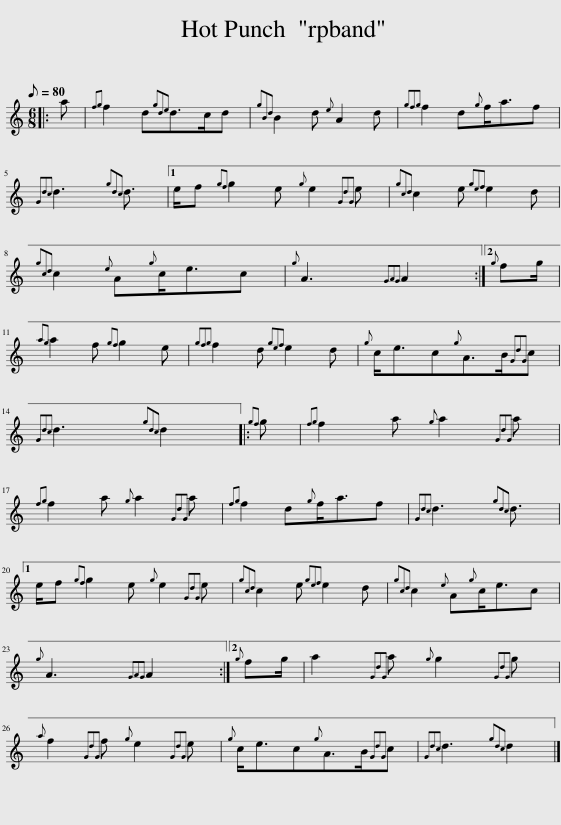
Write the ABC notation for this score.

X:1
L:1/8
Q:1/8=80
M:6/8
I:linebreak $
K:C
V:1 treble
V:1
|: a |{fg} f2 d{gde}d>cd |{gBd} B2 d{e} A2 d |{gfg} f2 d{g}f<af |${Gdc} d3{gdc} d3/2 |1 %5
 e/f{gf} g2 e{g} e2{GdG} e |{gcd} c2 e{gef} e2 d |${gcd} c2{e} A{g}c<ec |{g} A3{GAG} A2 :|2{g} fg/ |$ %10
{ag} a2 f{gf} g2 e |{gfg} f2 d{gef} e2 d |{g} c<ec{g}A>B{GdG}c |${Gdc} d3{gdc} d2 |:{gf} g | %15
{fg} f2 a{g} a2{GdG} a |${fg} f2 a{g} a2{GdG} a |{fg} f2 d{g}f<af |{Gdc} d3{gdc} d3/2 |1$ e/f{gf} g2 e{g} e2{GdG} e | %20
{gcd} c2 e{gef} e2 d |{gcd} c2{e} A{g}c<ec |${g} A3{GAG} A2 :|2{g} fg/ | a2{GdG} a{g} g2{GdG} g |$ %25
{a} f2{GdG} f{g} e2{GdG} e |{g} c<ec{g}A>B{GdG}c |{Gdc} d3{gdc} d2 |] %28
